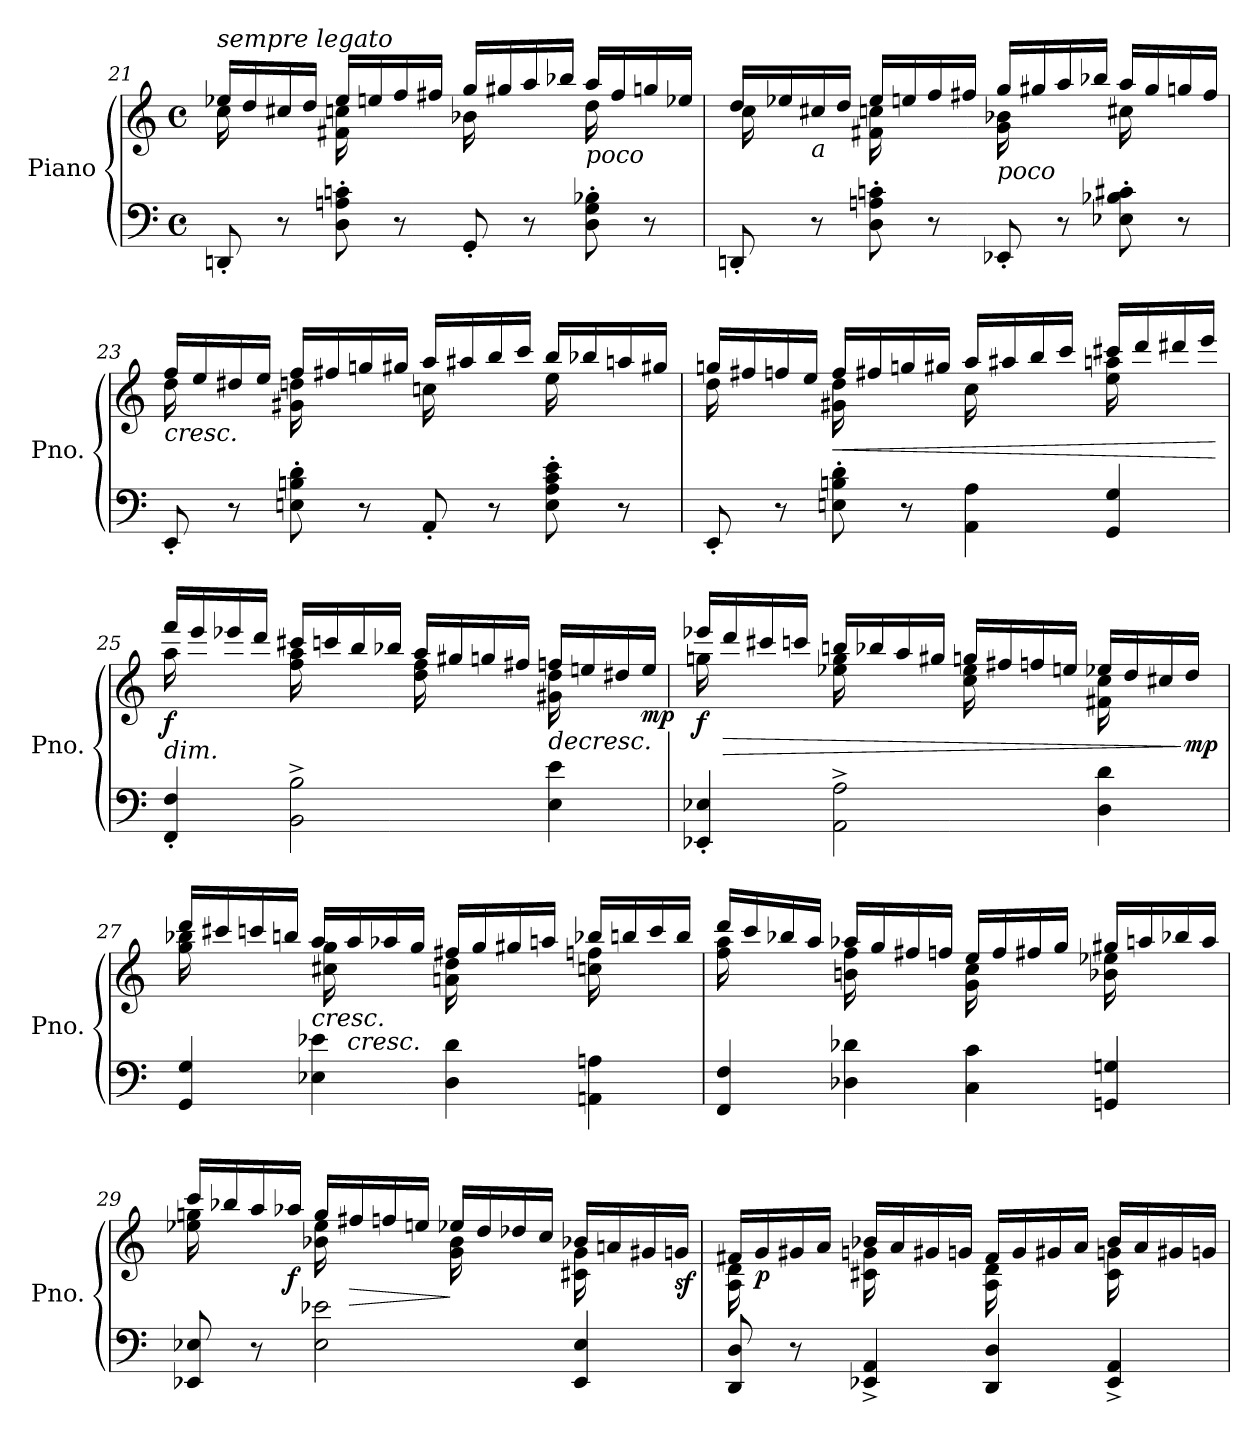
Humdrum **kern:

**kern	**kern	**dynam
*part1	*part1	*part1
*staff2	*staff1	*staff1/2
*I"Piano	*	*
*I'Pno.	*	*
!!LO:LB:g=z
*clefF4	*clefG2	*
*k[]	*k[]	*
*M4/4	*M4/4	*
*met(c)	*met(c)	*
=21	=21	=21
*	*^	*
!	!LO:TX:a:i:t=sempre legato	!	!
8DDn'/	16ee-X/LL	16cc\	.
.	16dd/	8.ryy	.
8r	16cc#X/	.	.
.	16dd/JJ	.	.
8D\' 8An\' 8cn\'	16ee-/LL	16f#X\ 16ccn\	.
.	16een/	8.ryy	.
8r	16ff/	.	.
.	16ff#X/JJ	.	.
8GG'/	16gg/LL	16b-X\	.
.	16gg#X/	8.ryy	.
8r	16aa/	.	.
.	16bb-X/JJ	.	.
!	!LO:TX:b:i:t=poco	!	!
8D\' 8G\' 8B-X\'	16aa/LL	16dd\	.
.	16ff#/	8.ryy	.
8r	16ggn/	.	.
.	16ee-X/JJ	.	.
=22	=22	=22	=22
8DDn'/	16dd/LL	16cc\	.
.	16ee-X/	8.ryy	.
!	!LO:TX:b:i:t=a	!	!
8r	16cc#X/	.	.
.	16dd/JJ	.	.
8D\' 8An\' 8cn\'	16ee-/LL	16f#X\ 16ccn\	.
.	16een/	8.ryy	.
8r	16ff/	.	.
.	16ff#X/JJ	.	.
!	!LO:TX:b:i:t=poco	!	!
8EE-X'/	16gg/LL	16g\ 16b-X\	.
.	16gg#X/	8.ryy	.
8r	16aa/	.	.
.	16bb-X/JJ	.	.
8E-X\' 8B-X\' 8c#X\'	16aa/LL	16cc#X\	.
.	16gg#/	8.ryy	.
8r	16ggn/	.	.
.	16ff#/JJ	.	.
!!LO:LB:g=z	!!
=23	=23	=23	=23
!	!LO:TX:b:i:t=cresc.	!	!
8EE'/	16ff/LL	16dd\	.
.	16ee/	8.ryy	.
8r	16dd#X/	.	.
.	16ee/JJ	.	.
8En\' 8Bn\' 8d\'	16ff/LL	16g#X\ 16ddn\	.
.	16ff#X/	8.ryy	.
8r	16ggn/	.	.
.	16gg#X/JJ	.	.
8AA'/	16aa/LL	16ccn\	.
.	16aa#X/	8.ryy	.
8r	16bb/	.	.
.	16ccc/JJ	.	.
8E\' 8A\' 8c\' 8e\'	16bb/LL	16ee\	.
.	16bb-X/	8.ryy	.
8r	16aan/	.	.
.	16gg#X/JJ	.	.
=24	=24	=24	=24
8EE'/	16ggn/LL	16dd\	.
.	16ff#X/	8.ryy	.
8r	16ffn/	.	.
.	16ee/JJ	.	.
!	!	!	!LO:HP:b
8En\' 8Bn\' 8d\'	16ff/LL	16g#X\ 16dd\	<
.	16ff#X/	8.ryy	.
8r	16ggn/	.	.
.	16gg#X/JJ	.	.
4AA\ 4A\	16aa/LL	16cc\	.
.	16aa#X/	8.ryy	.
.	16bb/	.	.
.	16ccc/JJ	.	.
4GG/ 4G/	16ccc#X/LL	16ee\ 16aan\	.
.	16ddd/	8.ryy	.
.	16ddd#X/	.	.
.	16eee/JJ	.	.
*	*v	*v	*
.	.	[
!!LO:PB:g=z
=25	=25	=25
*	*^	*
!	!LO:TX:b:i:t=dim.	!	!
!	!	!	!LO:DY:b
4FF/' 4F/'	16fff/LL	16aa\	f
.	16eee/	8.ryy	.
.	16eee-X/	.	.
.	16ddd/JJ	.	.
2BB\^ 2B\^	16ccc#X/LL	16ff\ 16aa\	.
.	16cccn/	8.ryy	.
.	16bb/	.	.
.	16bb-X/JJ	.	.
.	16aa/LL	16dd\ 16ff\	.
.	16gg#X/	8.ryy	.
.	16ggn/	.	.
.	16ff#X/JJ	.	.
!	!	!	!LO:HP:b
4E\ 4e\	16ffn/LL	16g#X\ 16dd\	>
.	16een/	8.ryy	.
.	16dd#X/	.	.
!	!	!	!LO:DY:b
.	16ee/JJ	.	mp
*	*v	*v	*
.	.	]
=26	=26	=26
*	*^	*
!	!	!	!LO:DY:b
4EE-X/' 4E-X/'	16eee-X/LL	16ggn\	f
!	!	!	!LO:HP:b
.	16ddd/	8.ryy	>
.	16ccc#X/	.	.
.	16cccn/JJ	.	.
2AA\^ 2A\^	16bbn/LL	16ee-X\ 16gg\	.
.	16bb-X/	8.ryy	.
.	16aa/	.	.
.	16gg#X/JJ	.	.
.	16ggn/LL	16cc\ 16ee-\	.
.	16ff#X/	8.ryy	.
.	16ffn/	.	.
.	16een/JJ	.	.
4D\ 4d\	16ee-X/LL	16f#X\ 16cc\	.
.	16dd/	8.ryy	.
.	16cc#X/	.	.
!	!	!	!LO:DY:n=1:b
.	16dd/JJ	.	] mp
!!LO:LB:g=z	!!
=27	=27	=27	=27
4GG/ 4G/	16ddd/LL	16gg\ 16bb-X\	.
.	16ccc#X/	8.ryy	.
.	16cccn/	.	.
.	16bbn/JJ	.	.
!	!LO:TX:b:i:t=cresc.	!	!
4E-X\ 4e-X\	16aa/LL	16cc#X\ 16gg\	.
!	!LO:TX:b:i:t=cresc.	!	!
.	16aa/	8.ryy	.
.	16aa-X/	.	.
.	16gg/JJ	.	.
4D\ 4d\	16ff#X/LL	16an\ 16dd\	.
.	16gg/	8.ryy	.
.	16gg#X/	.	.
.	16aan/JJ	.	.
4AAn\ 4An\	16bb-X/LL	16ccn\ 16ffn\	.
.	16bbn/	8.ryy	.
.	16ccc/	.	.
.	16bb/JJ	.	.
=28	=28	=28	=28
4FF/ 4F/	16ddd/LL	16ff\ 16aa\	.
.	16ccc/	8.ryy	.
.	16bb-X/	.	.
.	16aa/JJ	.	.
4D-X\ 4d-X\	16aa-X/LL	16bn\ 16ff\	.
.	16gg/	8.ryy	.
.	16ff#X/	.	.
.	16ffn/JJ	.	.
4C\ 4c\	16ee/LL	16g\ 16cc\	.
.	16ff/	8.ryy	.
.	16ff#X/	.	.
.	16gg/JJ	.	.
4GGn/ 4Gn/	16gg#X/LL	16b-X\ 16ee-X\	.
.	16aan/	8.ryy	.
.	16bb-X/	.	.
.	16aa/JJ	.	.
!!LO:LB:g=z	!!
=29	=29	=29	=29
8EE-X/ 8E-X/	16ccc/LL	16ee-X\ 16ggn\	.
.	16bb-X/	8.ryy	.
8r	16aa/	.	.
!	!	!	!LO:DY:b
.	16aa-X/JJ	.	f
2E-\ 2e-X\	16gg/LL	16b-X\ 16ee-\	.
!	!	!	!LO:HP:b
.	16ff#X/	8.ryy	>
.	16ffn/	.	.
.	16een/JJ	.	.
.	16ee-X/LL	16g\ 16b-\	]
.	16dd/	8.ryy	.
.	16dd-X/	.	.
.	16cc/JJ	.	.
4EE-/ 4E-/	16b-X/LL	16c#X\ 16g\	.
.	16an/	8.ryy	.
.	16g#X/	.	.
!	!	!	!LO:DY:b
.	16gn/JJ	.	sf
=30	=30	=30	=30
8DD/ 8D/	16f#X/LL	16A\ 16d\	.
!	!	!	!LO:DY:b
.	16g/	8.ryy	p
8r	16g#X/	.	.
.	16a/JJ	.	.
4EE-X/^ 4AA/^	16b-X/LL	16c#X\ 16gn\	.
.	16a/	8.ryy	.
.	16g#X/	.	.
.	16gn/JJ	.	.
4DD/ 4D/	16f#/LL	16A\ 16d\	.
.	16g/	8.ryy	.
.	16g#X/	.	.
.	16a/JJ	.	.
4EE-/^ 4AA/^	16b-/LL	16c#\ 16gn\	.
.	16a/	8.ryy	.
.	16g#X/	.	.
.	16gn/JJ	.	.
*	*v	*v	*
=	=	=
*-	*-	*-
